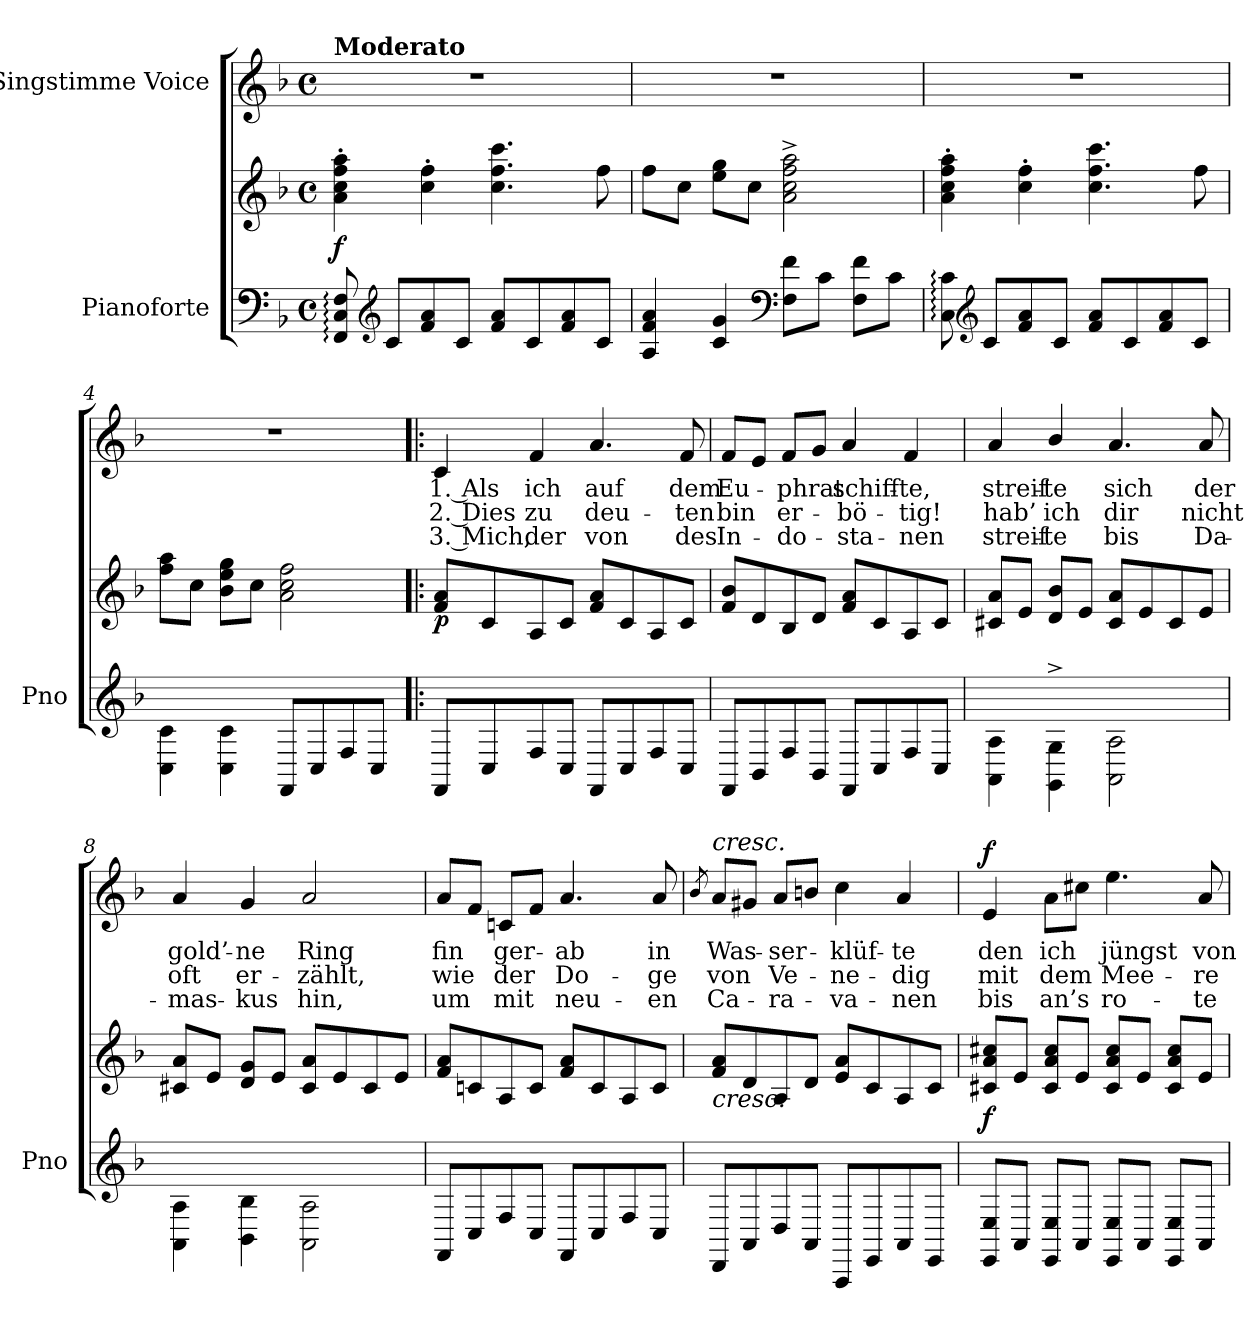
**kern	**kern	**dynam	**kern	**text	**text	**text	**dynam
*part2	*part2	*part2	*part1	*part1	*part1	*part1	*part1
*staff3	*staff2	*staff2/3	*staff1	*staff1	*staff1	*staff1	*staff1
*I"Pianoforte	*	*	*I"Singstimme Voice	*	*	*	*
*I'Pno	*	*	*	*	*	*	*
*clefF4	*clefG2	*	*clefG2	*	*	*	*
*k[b-]	*k[b-]	*	*k[b-]	*	*	*	*
*M4/4	*M4/4	*	*M4/4	*	*	*	*
*met(c)	*met(c)	*	*met(c)	*	*	*	*
=1	=1	=1	=1	=1	=1	=1	=1
!	!	!	!LO:TX:a:B:t=Moderato	!	!	!	!
!	!	!LO:DY:b	!	!	!	!	!
8FF/:: 8C/:: 8F/::	4a\' 4cc\' 4ff\' 4aa\'	f	1r	.	.	.	.
*clefG2	*	*	*	*	*	*	*
8c/L	.	.	.	.	.	.	.
8f/ 8a/	4cc\' 4ff\'	.	.	.	.	.	.
8c/J	.	.	.	.	.	.	.
8f/ 8a/L	4.cc\ 4.ff\ 4.ccc\	.	.	.	.	.	.
8c/	.	.	.	.	.	.	.
8f/ 8a/	.	.	.	.	.	.	.
8c/J	8ff\	.	.	.	.	.	.
=2	=2	=2	=2	=2	=2	=2	=2
4A/ 4f/ 4a/	8ff\L	.	1r	.	.	.	.
.	8cc\J	.	.	.	.	.	.
4c/ 4g/	8ee\ 8gg\L	.	.	.	.	.	.
.	8cc\J	.	.	.	.	.	.
*clefF4	*	*	*	*	*	*	*
8F\ 8f\L	2a\^ 2cc\^ 2ff\^ 2aa\^	.	.	.	.	.	.
8c\J	.	.	.	.	.	.	.
8F\ 8f\L	.	.	.	.	.	.	.
8c\J	.	.	.	.	.	.	.
=3	=3	=3	=3	=3	=3	=3	=3
8C\:: 8c\::	4a\' 4cc\' 4ff\' 4aa\'	.	1r	.	.	.	.
*clefG2	*	*	*	*	*	*	*
8c/L	.	.	.	.	.	.	.
8f/ 8a/	4cc\' 4ff\'	.	.	.	.	.	.
8c/J	.	.	.	.	.	.	.
8f/ 8a/L	4.cc\ 4.ff\ 4.ccc\	.	.	.	.	.	.
8c/	.	.	.	.	.	.	.
8f/ 8a/	.	.	.	.	.	.	.
8c/J	8ff\	.	.	.	.	.	.
=4	=4	=4	=4	=4	=4	=4	=4
4C\ 4c\	8ff\ 8aa\L	.	1r	.	.	.	.
.	8cc\J	.	.	.	.	.	.
4C\ 4c\	8b-\ 8ee\ 8gg\L	.	.	.	.	.	.
.	8cc\J	.	.	.	.	.	.
8FF/L	2a\ 2cc\ 2ff\	.	.	.	.	.	.
8C/	.	.	.	.	.	.	.
8F/	.	.	.	.	.	.	.
8C/J	.	.	.	.	.	.	.
=5!|:	=5!|:	=5!|:	=5!|:	=5!|:	=5!|:	=5!|:	=5!|:
!	!	!LO:DY:b	!	!	!	!	!
8FF/L	8f/ 8a/L	p	4c/	1. Als	2. Dies	3. Mich,	.
8C/	8c/	.	.	.	.	.	.
8F/	8A/	.	4f/	ich	zu	der	.
8C/J	8c/J	.	.	.	.	.	.
8FF/L	8f/ 8a/L	.	4.a/	auf	deu-	von	.
8C/	8c/	.	.	.	.	.	.
8F/	8A/	.	.	.	.	.	.
8C/J	8c/J	.	8f/	dem	-ten	des	.
=6	=6	=6	=6	=6	=6	=6	=6
8FF/L	8f/ 8b-/L	.	8f/L	Eu-	bin	In-	.
8BB-/	8d/	.	8e/J	.	.	.	.
8F/	8B-/	.	8f/L	-phrat	er-	-do-	.
8BB-/J	8d/J	.	8g/J	.	.	.	.
8FF/L	8f/ 8a/L	.	4a/	schiff-	-bö-	-sta-	.
8C/	8c/	.	.	.	.	.	.
8F/	8A/	.	4f/	-te,	-tig!	-nen	.
8C/J	8c/J	.	.	.	.	.	.
=7	=7	=7	=7	=7	=7	=7	=7
4AA\ 4A\	8c#X/ 8a/L	.	4a/	streif-	hab’	streif-	.
.	8e/J	.	.	.	.	.	.
4GG\^ 4G\^	8d/ 8b-/L	.	4b-/	-te	ich	-te	.
.	8e/J	.	.	.	.	.	.
2AA\ 2A\	8c#/ 8a/L	.	4.a/	sich	dir	bis	.
.	8e/	.	.	.	.	.	.
.	8c#/	.	.	.	.	.	.
.	8e/J	.	8a/	der	nicht	Da-	.
=8	=8	=8	=8	=8	=8	=8	=8
4AA\ 4A\	8c#X/ 8a/L	.	4a/	gold’-	oft	-mas-	.
.	8e/J	.	.	.	.	.	.
4BB-\ 4B-\	8d/ 8g/L	.	4g/	-ne	er-	-kus	.
.	8e/J	.	.	.	.	.	.
2AA\ 2A\	8c#/ 8a/L	.	2a/	Ring	-zählt,	hin,	.
.	8e/	.	.	.	.	.	.
.	8c#/	.	.	.	.	.	.
.	8e/J	.	.	.	.	.	.
=9	=9	=9	=9	=9	=9	=9	=9
8FF/L	8f/ 8a/L	.	8a/L	fin	wie	um	.
8C/	8cn/	.	8f/J	.	.	.	.
8F/	8A/	.	8cn/L	-ger-	der	mit	.
8C/J	8c/J	.	8f/J	.	.	.	.
8FF/L	8f/ 8a/L	.	4.a/	-ab	Do-	neu-	.
8C/	8c/	.	.	.	.	.	.
8F/	8A/	.	.	.	.	.	.
8C/J	8c/J	.	8a/	-in	-ge	-en	.
=10	=10	=10	=10	=10	=10	=10	=10
.	.	.	8qb-/	.	.	.	.
!	!	!	!LO:TX:a:i:t=cresc.	!	!	!	!
!	!LO:TX:b:i:t=cresc.	!	!	!	!	!	!
8DD/L	8f/ 8a/L	.	8a/L	Was-	von	Ca-	.
8AA/	8d/	.	8g#X/J	.	.	.	.
8D/	8A/	.	8a/L	-ser-	Ve-	-ra-	.
8AA/J	8d/J	.	8bn/J	.	.	.	.
8AAA/L	8e/ 8a/L	.	4cc\	-klüf-	-ne-	-va-	.
8EE/	8c/	.	.	.	.	.	.
8AA/	8A/	.	4a/	-te	-dig	-nen	.
8EE/J	8c/J	.	.	.	.	.	.
=11	=11	=11	=11	=11	=11	=11	=11
!	!	!LO:DY:b	!	!	!	!	!LO:DY:a
8EE/ 8E/L	8c#X/ 8a/ 8cc#X/L	f	4e/	den	mit	bis	f
8AA/J	8e/J	.	.	.	.	.	.
8EE/ 8E/L	8c#/ 8a/ 8cc#/L	.	8a\L	ich	dem	an’s	.
8AA/J	8e/J	.	8cc#X\J	.	.	.	.
8EE/ 8E/L	8c#/ 8a/ 8cc#/L	.	4.ee\	jüngst	Mee-	ro-	.
8AA/J	8e/J	.	.	.	.	.	.
8EE/ 8E/L	8c#/ 8a/ 8cc#/L	.	.	.	.	.	.
8AA/J	8e/J	.	8a/	von	-re	-te	.
=	=	=	=	=	=	=	=
*-	*-	*-	*-	*-	*-	*-	*-
